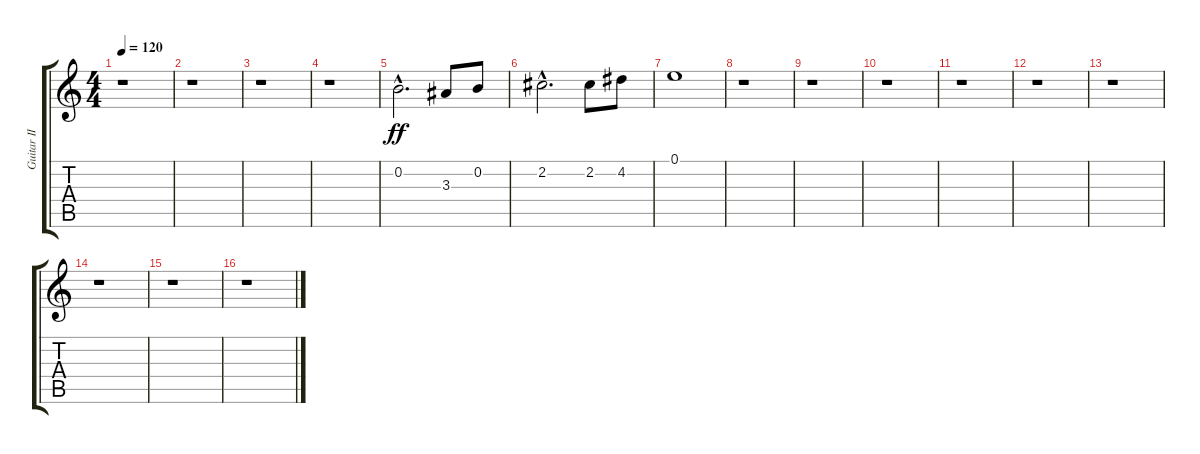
\track ("Guitar II" "Guitar II") {instrument acousticguitarsteel}
\staff {score tabs}
\tuning (E4 B3 G3 D3 A2 E2) {hide}
\ts (4 4)
\tempo 120
\clef g2
\ks c
r.1{dy ff} |
r.1 |
r.1 |
r.1 |
0.2{hac}.2{d} 3.3.8 0.2.8 |
2.2{hac}.2{d} 2.2.8 4.2.8 |
0.1.1 |
r.1 |
r.1 |
r.1 |
r.1 |
r.1 |
r.1 |
r.1 |
r.1 |
r.1
